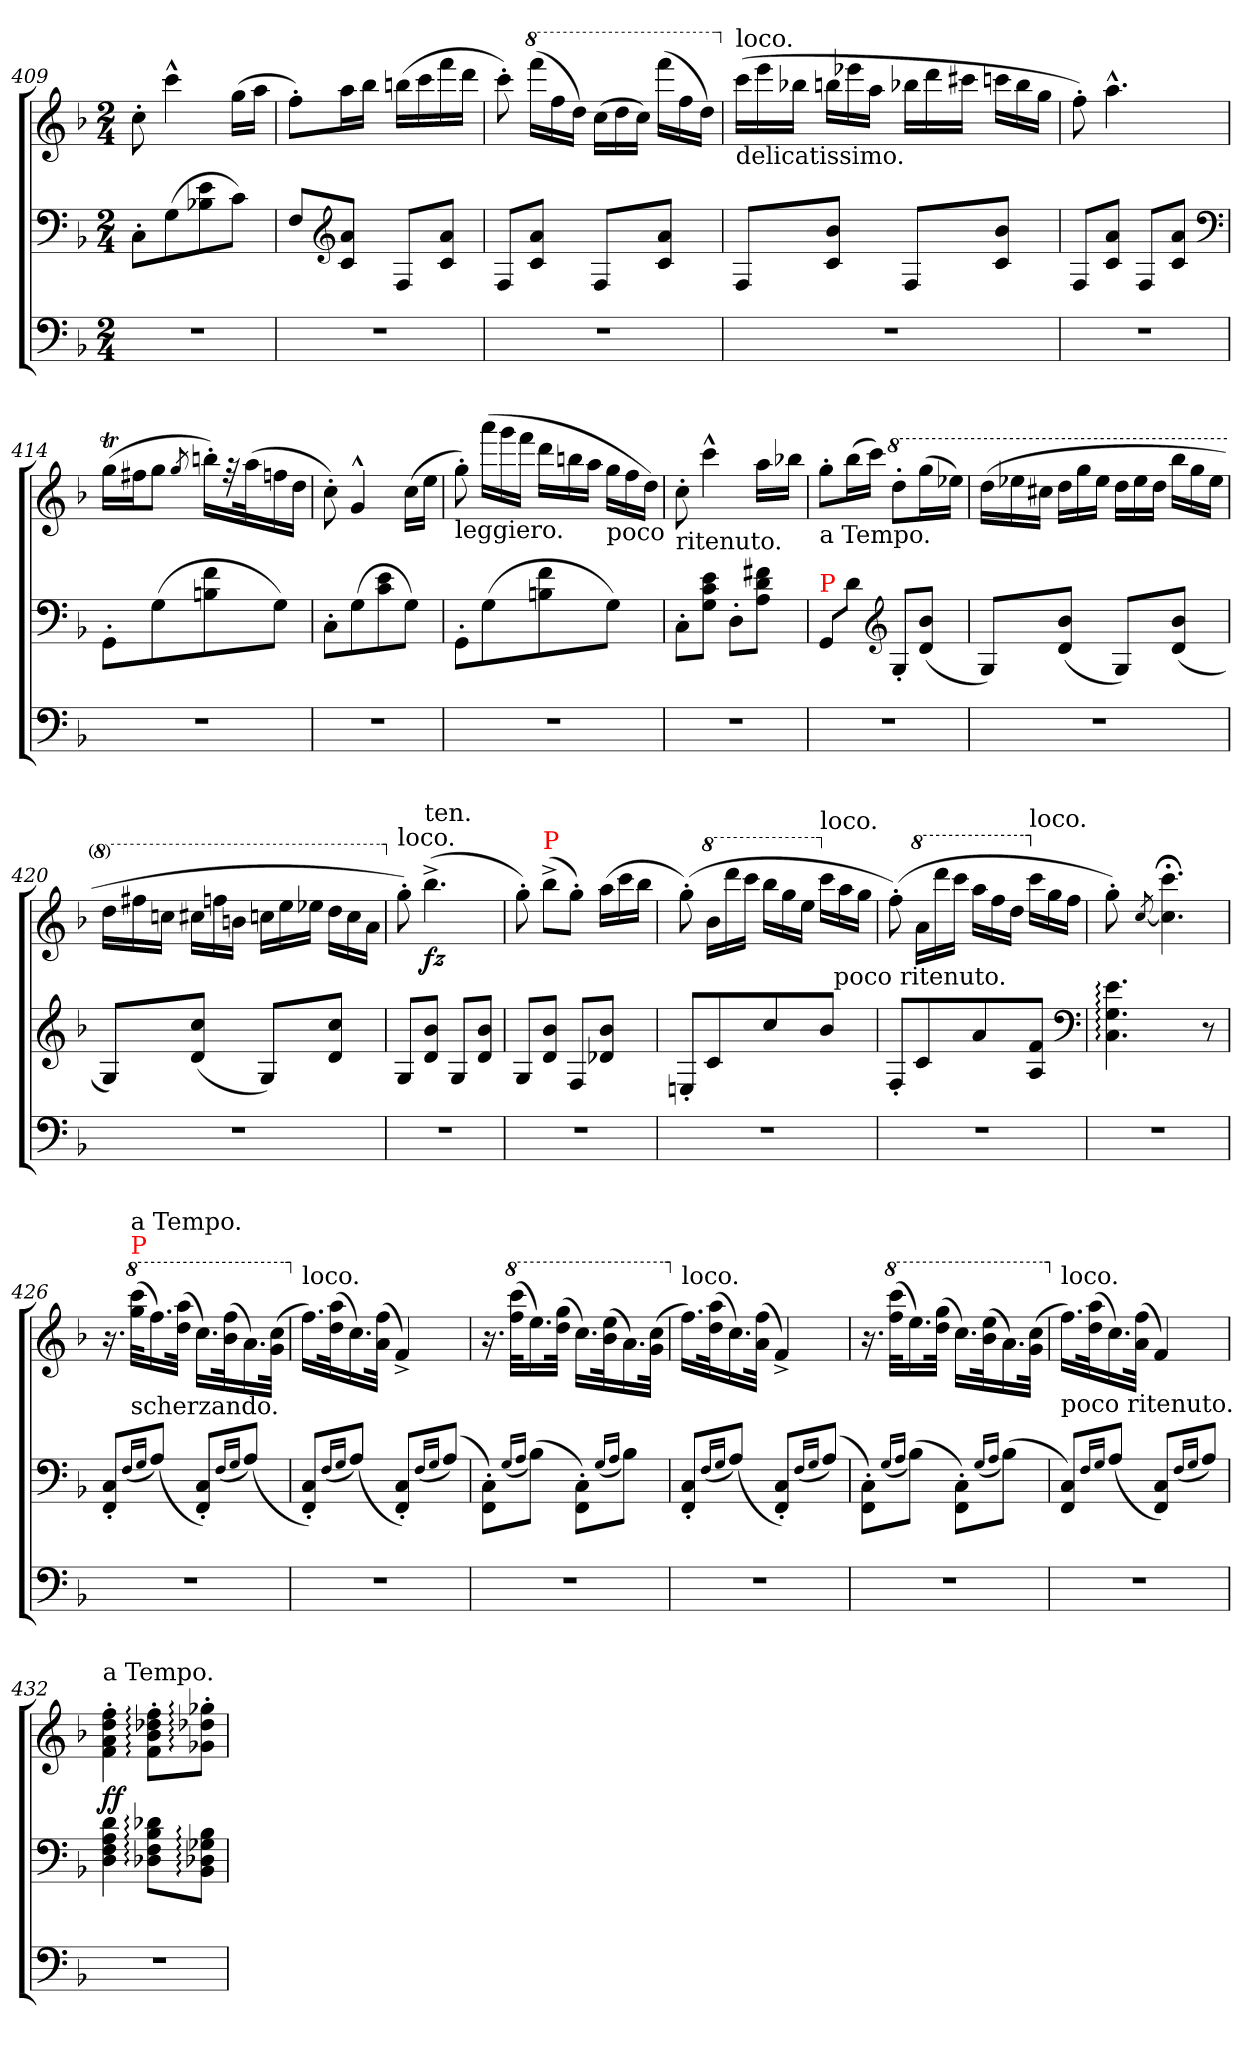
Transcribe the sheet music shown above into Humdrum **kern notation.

**kern	**kern	**kern	**dynam
*part2	*part1	*part1	*part1
*staff3	*staff2	*staff1	*staff1/2
*clefF4	*clefF4	*clefG2	*
*k[b-]	*k[b-]	*k[b-]	*
*F:	*F:	*F:	*
*M2/4	*M2/4	*M2/4	*
=409	=409	=409	=409
2r	8C'>L	8cc'>	.
.	(8G	4ccc^^>	.
.	8e 8B-X	.	.
.	8cJ)	(16ggLL	.
.	.	16aaJJ	.
=410	=410	=410	=410
2r	8FL	8ff'>L)	.
*	*clefG2	*	*
.	8a 8cJ	16aaL	.
.	.	16bb-JJ	.
.	8FL	(16bbnLL	.
.	.	16ccc	.
.	8a 8cJ	16fff	.
.	.	16dddJJ	.
=411	=411	=411	=411
2r	8FL	8ccc'>)	.
*	*	*8va	*
*	*	*Xtuplet	*
.	8a 8cJ	(24ffffLL	.
.	.	24fff	.
.	.	24dddJJ)	.
.	8FL	(24cccLL	.
.	.	24ddd	.
.	.	24cccJJ)	.
.	8a 8cJ	(24ffffLL	.
.	.	24fff	.
.	.	24dddJJ)	.
=412	=412	=412	=412
*	*	*X8va	*
!	!	!LO:TX:a:t=loco.	!
!	!	!LO:TX:b:t=delicatissimo.	!
2r	8FL	(24cccLL	.
.	.	24eee	.
.	.	24bb-XJJ	.
.	8b- 8cJ	24bbnLL	.
.	.	24eee-X	.
.	.	24aaJJ	.
.	8FL	24bb-XLL	.
.	.	24ddd	.
.	.	24ccc#XJJ	.
.	8b- 8cJ	24cccnLL	.
.	.	24bb-	.
.	.	24ggJJ	.
=413	=413	=413	=413
2r	8FL	8ff'>)	.
.	8a 8cJ	4.aa^^>	.
.	8FL	.	.
.	8a 8cJ	.	.
*	*clefF4	*	*
=414	=414	=414	=414
2r	8GG'>L	(16ggTLL	.
.	.	16ff#XJ	.
.	(8G	8ggJ	.
.	.	8qgg/	.
.	8f 8Bn	16bbn'>LL)	.
.	.	32rff	.
.	.	(32aak	.
.	8GJ)	16ff	.
.	.	16ddJJ	.
=415	=415	=415	=415
2r	8C'>L	8cc'>)	.
.	(8G	4g^^>	.
.	8e 8c	.	.
.	8GJ)	(16ccLL	.
.	.	16eeJJ	.
=416	=416	=416	=416
!	!	!LO:TX:b:t=leggiero.	!
2r	8GG'>L	8gg'>)	.
.	(8G	(24aaaLL	.
.	.	24ggg	.
.	.	24fffJJ	.
.	8f 8Bn	24dddLL	.
.	.	24bbn	.
.	.	24aaJJ	.
!	!	!LO:TX:b:t=poco	!
.	8GJ)	24ggLL	.
.	.	24ff	.
.	.	24ddJJ)	.
=417	=417	=417	=417
!	!	!LO:TX:b:t=ritenuto.	!
2r	8C'>L	8cc'>	.
.	8e 8c 8GJ	4ccc^^>	.
.	8D'>L	.	.
.	8f#X 8d 8AJ	16aaLL	.
.	.	16bb-XJJ	.
=418	=418	=418	=418
!	!	!LO:TX:b:t=a Tempo.	!
!	!LO:TX:a:color=red:t=P	!	!
2r	8GG/L	8gg'>L	.
.	8d\J	(16bb-L	.
.	.	16cccJJ)	.
*	*clefG2	*	*
*	*	*8va	*
.	8G'<L	8ddd'>L	.
.	(8b- 8dJ	(16gggL	.
.	.	16eee-XJJ)	.
=419	=419	=419	=419
2r	8GL)	(24dddLL	.
.	.	24eee-X	.
.	.	24ccc#XJJ	.
.	(8b- 8dJ	24dddLL	.
.	.	24ggg	.
.	.	24eee-JJ	.
.	8GL)	24dddLL	.
.	.	24eee-	.
.	.	24dddJJ	.
.	(8b- 8dJ	24bbb-LL	.
.	.	24ggg	.
.	.	24eee-JJ	.
=420	=420	=420	=420
2r	8GL)	24dddLL	.
.	.	24fff#X	.
.	.	24cccnJJ	.
.	(8cc 8dJ	24ccc#XLL	.
.	.	24fffn	.
.	.	24bbnJJ	.
.	8GL)	24cccnLL	.
.	.	24eee	.
.	.	24eee-XJJ	.
.	8cc 8dJ	24dddLL	.
.	.	24ccc	.
.	.	24aaJJ	.
=421	=421	=421	=421
*	*	*X8va	*
!	!	!LO:TX:a:t=loco.	!
2r	8GL	8gg'>)	.
!	!	!LO:TX:a:t=ten.	!
!	!	!	!LO:DY:b
.	8b- 8dJ	(4.bb-^<	fz
.	8GL	.	.
.	8b- 8dJ	.	.
=422	=422	=422	=422
2r	8GL	8gg'>)	.
!	!	!LO:TX:a:color=red:t=P	!
.	8b- 8dJ	(8bb-^<L	.
.	8FL	8gg'>J)	.
.	8b- 8d-XJ	(24aaLL	.
.	.	24ccc	.
.	.	24bb-JJ	.
=423	=423	=423	=423
2r	8En'<L	(8gg'>)	.
*	*	*8va	*
.	8c	24bb-LL	.
.	.	24dddd	.
.	.	24ccccJJ	.
.	8cc	24bbb-LL	.
.	.	24ggg	.
.	.	24eeeJJ	.
*	*	*X8va	*
!	!	!LO:TX:a:t=loco.	!
.	8b-J	24cccLL	.
!	!	!LO:TX:b:t=poco ritenuto.	!
.	.	24aa	.
.	.	24ggJJ	.
=424	=424	=424	=424
2r	8F'<L	(8ff'>)	.
*	*	*8va	*
.	8c	24aaLL	.
.	.	24dddd	.
.	.	24ccccJJ	.
.	8a	24aaaLL	.
.	.	24fff	.
.	.	24dddJJ	.
*	*	*X8va	*
!	!	!LO:TX:a:t=loco.	!
.	8f 8AJ	24cccLL	.
.	.	24gg	.
.	.	24ffJJ	.
*	*clefF4	*	*
=425	=425	=425	=425
2r	4.e: 4.G: 4.C:	8gg'>)	.
.	.	[8qcc/	.
.	.	4.ccc;< 4.cc];<	.
.	8r	.	.
=426	=426	=426	=426
2r	8C'> 8FF'>L	16.r	.
*	*	*8va	*
!	!	!LO:TX:a:color=red:t=P	!
!	!	!LO:TX:a:t=a Tempo.	!
!	!	!LO:TX:b:t=scherzando.	!
.	.	(32cccc 32gggKLL	.
.	(16qqF/LL	.	.
.	16qqG/JJ	.	.
.	(8AJ)	16.fff)	.
.	.	(32aaa 32dddJJk	.
.	8C'> 8FF'>L)	16.cccLL)	.
.	.	(32fff 32bb-k	.
.	(16qqF/LL	.	.
.	16qqG/JJ	.	.
.	(8AJ)	16.aa)	.
.	.	(32ccc 32ggJJk	.
=427	=427	=427	=427
*	*	*X8va	*
!	!	!LO:TX:a:t=loco.	!
2r	8C'> 8FF'>L)	16.ffLL)	.
.	.	(32aa 32ddk	.
.	(16qqF/LL	.	.
.	16qqG/JJ	.	.
.	(8AJ)	16.cc)	.
.	.	(32ff 32aJJk	.
.	8C'> 8FF'>L)	4f^<)	.
.	(16qqF/LL	.	.
.	16qqG/JJ	.	.
.	(8AJ)	.	.
=428	=428	=428	=428
2r	8C'> 8FF'>L)	16.r	.
*	*	*8va	*
.	.	(32cccc 32fffKLL	.
.	(16qqG/LL	.	.
.	16qqA/JJ	.	.
.	(8B-J)	16.eee)	.
.	.	(32ggg 32dddJJk	.
.	8C'> 8FF'>L)	16.cccLL)	.
.	.	(32eee 32bb-k	.
.	(16qqG/LL	.	.
.	16qqA/JJ	.	.
.	8B-J)	16.aa)	.
.	.	(32ccc 32ggJJk	.
=429	=429	=429	=429
*	*	*X8va	*
!	!	!LO:TX:a:t=loco.	!
2r	8C'> 8FF'>L	16.ffLL)	.
.	.	(32aa 32ddk	.
.	(16qqF/LL	.	.
.	16qqG/JJ	.	.
.	(8AJ)	16.cc)	.
.	.	(32ff 32aJJk	.
.	8C'> 8FF'>L)	4f^<)	.
.	(16qqF/LL	.	.
.	16qqG/JJ	.	.
.	(8AJ)	.	.
=430	=430	=430	=430
2r	8C'> 8FF'>L)	16.r	.
*	*	*8va	*
.	.	(32cccc 32fffKLL	.
.	(16qqG/LL	.	.
.	16qqA/JJ	.	.
.	(8B-J)	16.eee)	.
.	.	(32ggg 32dddJJk	.
.	8C'> 8FF'>L)	16.cccLL)	.
.	.	(32eee 32bb-k	.
.	(16qqG/LL	.	.
.	16qqA/JJ	.	.
.	(8B-J)	16.aa)	.
.	.	(32ccc 32ggJJk	.
=431	=431	=431	=431
*	*	*X8va	*
!	!	!LO:TX:a:t=loco.	!
!	!	!LO:TX:b:t=poco ritenuto.	!
2r	8C 8FFL)	16.ffLL)	.
.	.	(32aa 32ddk	.
.	16qqF/LL	.	.
.	16qqG/JJ	.	.
.	(8AJ	16.cc)	.
.	.	(32ff 32aJJk	.
.	8C 8FFL)	4f)	.
.	(16qqF/LL	.	.
.	16qqG/JJ	.	.
.	8AJ)	.	.
=432	=432	=432	=432
!	!	!LO:TX:a:t=a Tempo.	!
!	!	!	!LO:DY:b
2r	4d 4A 4F 4D	4ff'> 4dd'> 4a'> 4f'>	ff
.	8d-X: 8B-: 8F: 8D-X:L	8ff:'> 8dd-X:'> 8b-:'> 8f:'>L	.
.	8B-: 8G-X: 8D-X: 8BB-:J	8gg-X:'> 8dd-X:'> 8g-X:'>J	.
=	=	=	=
*-	*-	*-	*-
